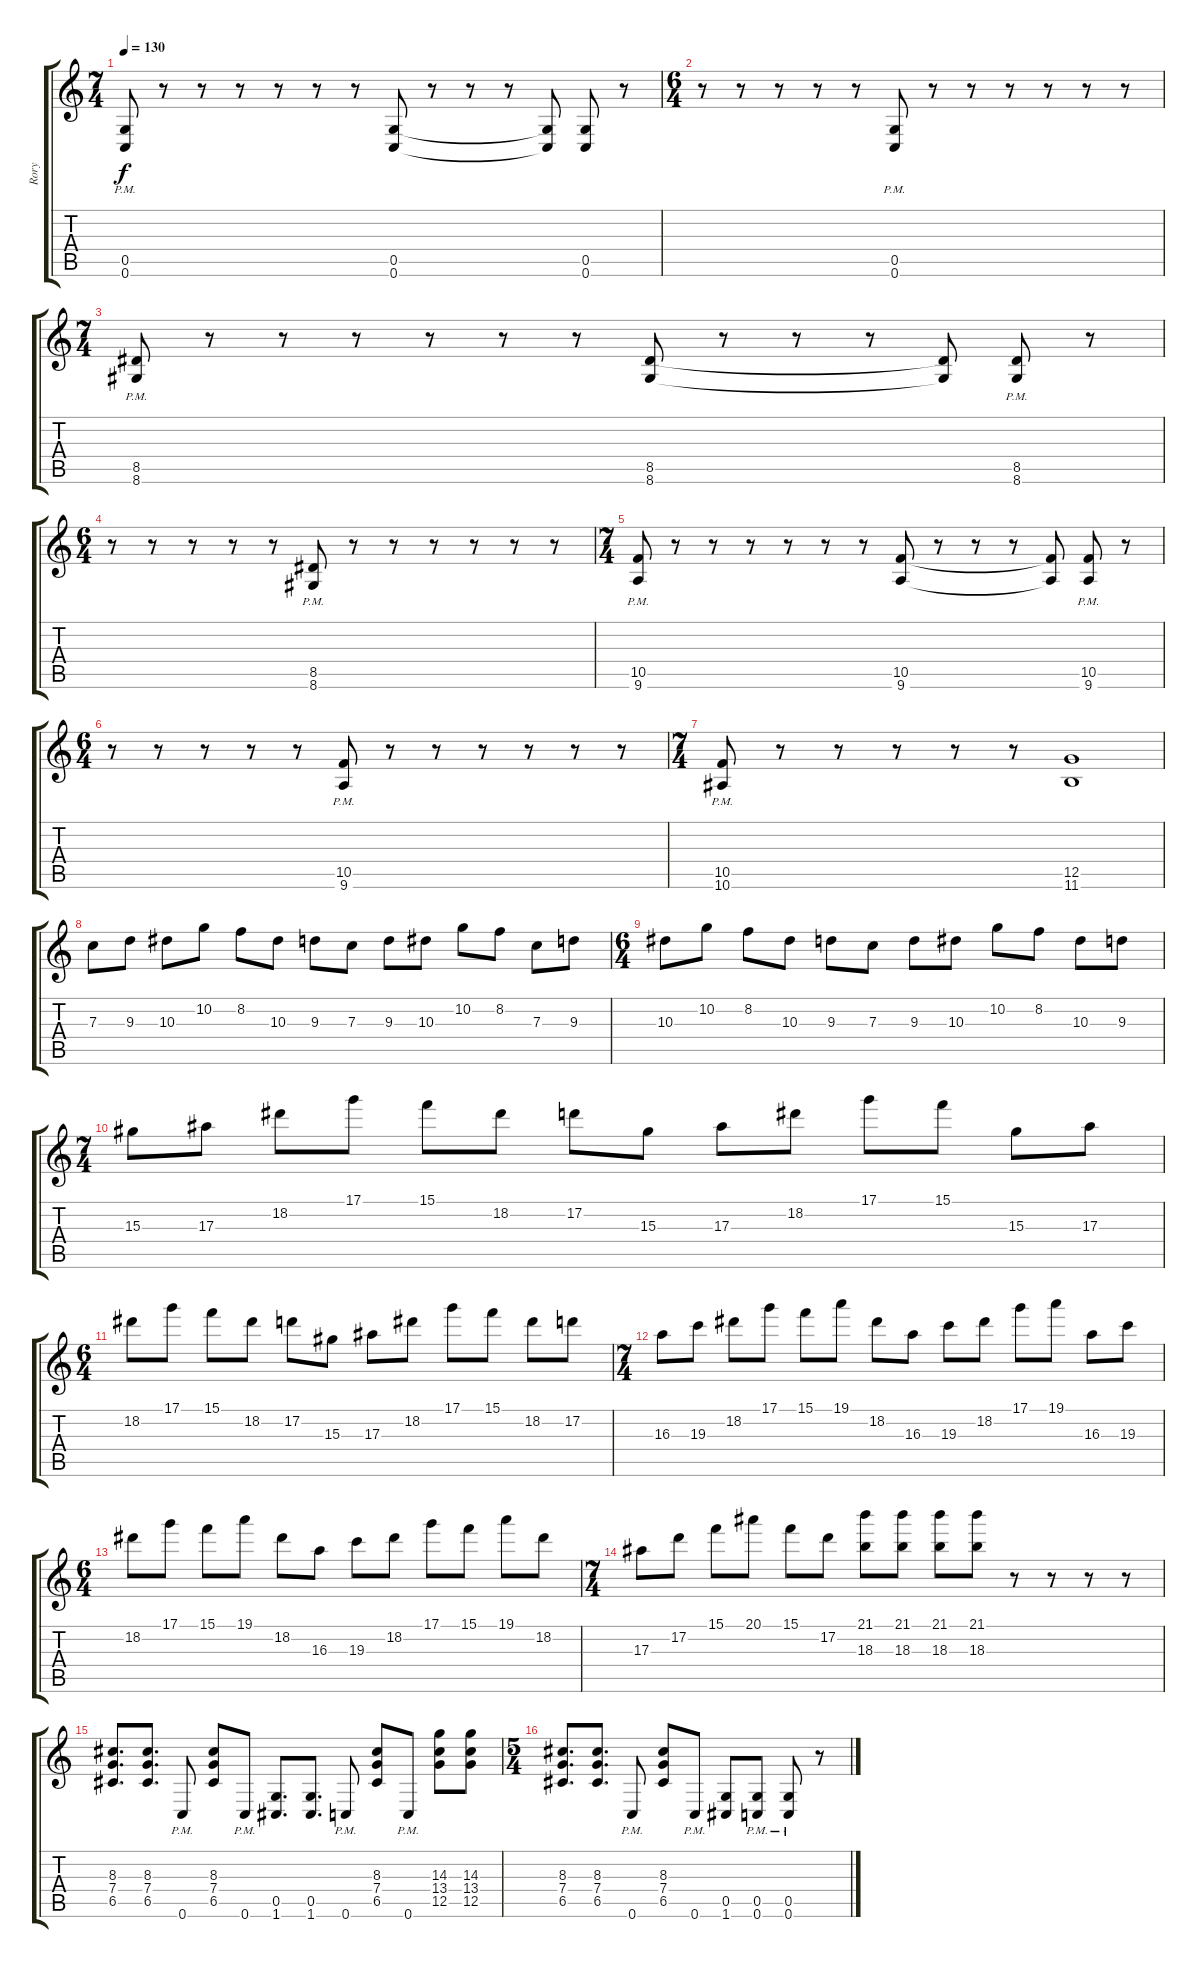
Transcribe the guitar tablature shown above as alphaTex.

\track ("Rory" "Rory") {instrument overdrivenguitar}
\staff {score tabs}
\tuning (D4 A3 F3 C3 G2 C2) {hide}
\ts (7 4)
\tempo 130
\clef g2
\ks c
(0.5{pm} 0.6).8{dy f} r.8 r.8 r.8 r.8 r.8 r.8 (0.5 0.6).8 r.8 r.8 r.8 (0.5{t} 0.6{t}).8 (0.5 0.6).8 r.8 |
\ts (6 4)
r.8 r.8 r.8 r.8 r.8 (0.5{pm} 0.6{pm}).8 r.8 r.8 r.8 r.8 r.8 r.8 |
\ts (7 4)
(8.5{pm} 8.6).8 r.8 r.8 r.8 r.8 r.8 r.8 (8.5 8.6).8 r.8 r.8 r.8 (8.5{t} 8.6{t}).8 (8.5{pm} 8.6{pm}).8 r.8 |
\ts (6 4)
r.8 r.8 r.8 r.8 r.8 (8.5{pm} 8.6{pm}).8 r.8 r.8 r.8 r.8 r.8 r.8 |
\ts (7 4)
(10.5{pm} 9.6).8 r.8 r.8 r.8 r.8 r.8 r.8 (10.5 9.6).8 r.8 r.8 r.8 (10.5{t} 9.6{t}).8 (10.5{pm} 9.6{pm}).8 r.8 |
\ts (6 4)
r.8 r.8 r.8 r.8 r.8 (10.5{pm} 9.6{pm}).8 r.8 r.8 r.8 r.8 r.8 r.8 |
\ts (7 4)
(10.5{pm} 10.6{pm}).8 r.8 r.8 r.8 r.8 r.8 (12.5 11.6).1 |
7.3.8 9.3.8 10.3.8 10.2.8 8.2.8 10.3.8 9.3.8 7.3.8 9.3.8 10.3.8 10.2.8 8.2.8 7.3.8 9.3.8 |
\ts (6 4)
10.3.8 10.2.8 8.2.8 10.3.8 9.3.8 7.3.8 9.3.8 10.3.8 10.2.8 8.2.8 10.3.8 9.3.8 |
\ts (7 4)
15.3.8 17.3.8 18.2.8 17.1.8 15.1.8 18.2.8 17.2.8 15.3.8 17.3.8 18.2.8 17.1.8 15.1.8 15.3.8 17.3.8 |
\ts (6 4)
18.2.8 17.1.8 15.1.8 18.2.8 17.2.8 15.3.8 17.3.8 18.2.8 17.1.8 15.1.8 18.2.8 17.2.8 |
\ts (7 4)
16.3.8 19.3.8 18.2.8 17.1.8 15.1.8 19.1.8 18.2.8 16.3.8 19.3.8 18.2.8 17.1.8 19.1.8 16.3.8 19.3.8 |
\ts (6 4)
18.2.8 17.1.8 15.1.8 19.1.8 18.2.8 16.3.8 19.3.8 18.2.8 17.1.8 15.1.8 19.1.8 18.2.8 |
\ts (7 4)
17.3.8 17.2.8 15.1.8 20.1.8 15.1.8 17.2.8 (21.1 18.3).8 (21.1 18.3).8 (21.1 18.3).8 (21.1 18.3).8 r.8 r.8 r.8 r.8 |
(8.3 7.4 6.5).8{d} (8.3 7.4 6.5).8{d} 0.6{pm}.8 (8.3 7.4 6.5).8 0.6{pm}.8 (0.5 1.6).8{d} (0.5 1.6).8{d} 0.6{pm}.8 (8.3 7.4 6.5).8 0.6{pm}.8 (14.3 13.4 12.5).8 (14.3 13.4 12.5).8 |
\ts (5 4)
(8.3 7.4 6.5).8{d} (8.3 7.4 6.5).8{d} 0.6{pm}.8 (8.3 7.4 6.5).8 0.6{pm}.8 (0.5 1.6).8 (0.5{pm} 0.6{pm}).8 (0.5{pm} 0.6{pm}).8 r.8
